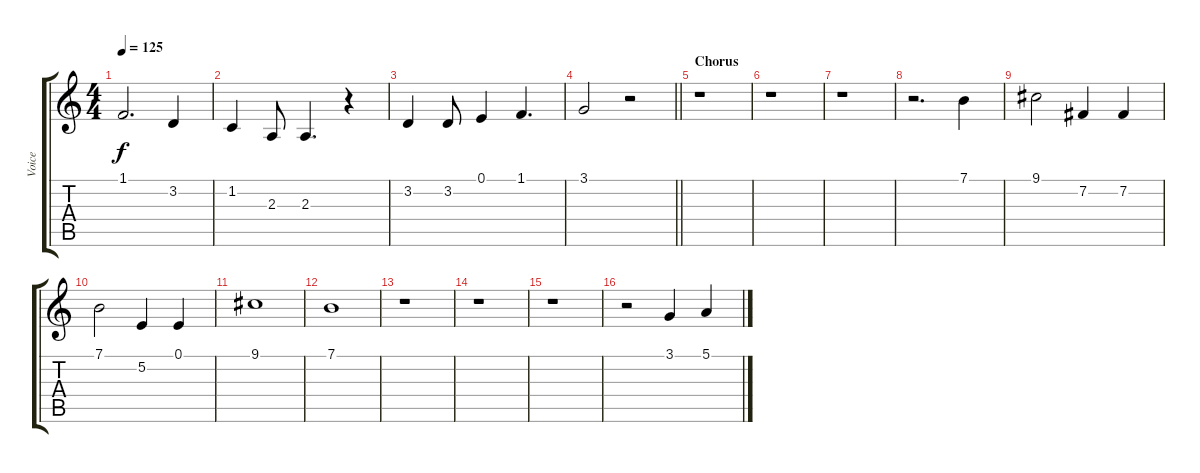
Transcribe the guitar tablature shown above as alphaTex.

\track ("Voice" "Voice") {instrument lead6voice}
\staff {score tabs}
\tuning (E4 B3 G3 D3 A2 E2) {hide}
\ts (4 4)
\tempo 125
\clef g2
\ks c
1.1.2{d dy f} 3.2.4 |
1.2.4 2.3.8 2.3.4{d} r.4 |
3.2.4 3.2.8 0.1.4 1.1.4{d} |
\barLineRight lightlight
3.1.2 r.2 |
\section ("" "Chorus ")
r.1 |
r.1 |
r.1 |
r.2{d} 7.1.4 |
9.1.2 7.2.4 7.2.4 |
7.1.2 5.2.4 0.1.4 |
9.1.1 |
7.1.1 |
r.1 |
r.1 |
r.1 |
r.2 3.1.4 5.1.4
